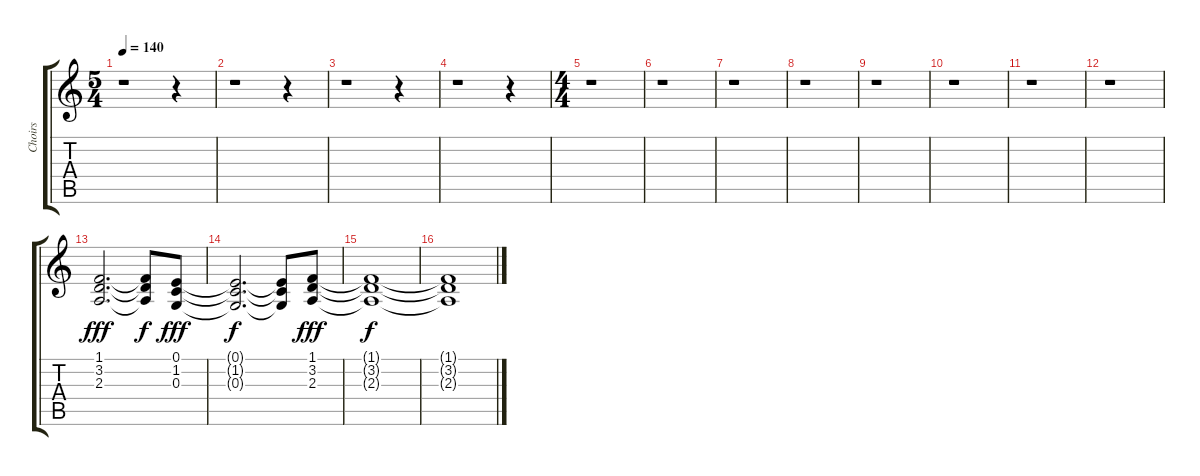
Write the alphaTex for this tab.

\track ("Choirs" "Choirs") {instrument choiraahs}
\staff {score tabs}
\tuning (E4 B3 G3 D3 A2 E2) {hide}
\ts (5 4)
\tempo 140
\clef g2
\ks c
r.1{dy f} r.4 |
r.1 r.4 |
r.1 r.4 |
r.1 r.4 |
\ts (4 4)
r.1 |
r.1 |
r.1 |
r.1 |
r.1 |
r.1 |
r.1 |
r.1 |
(1.1 3.2 2.3).2{d dy fff} (1.1{t} 3.2{t} 2.3{t}).8{dy f} (0.1 1.2 0.3).8{dy fff} |
(0.1{t} 1.2{t} 0.3{t}).2{d dy f} (0.1{t} 1.2{t} 0.3{t}).8 (1.1 3.2 2.3).8{dy fff} |
(1.1{t} 3.2{t} 2.3{t}).1{dy f} |
(1.1{t} 3.2{t} 2.3{t}).1
